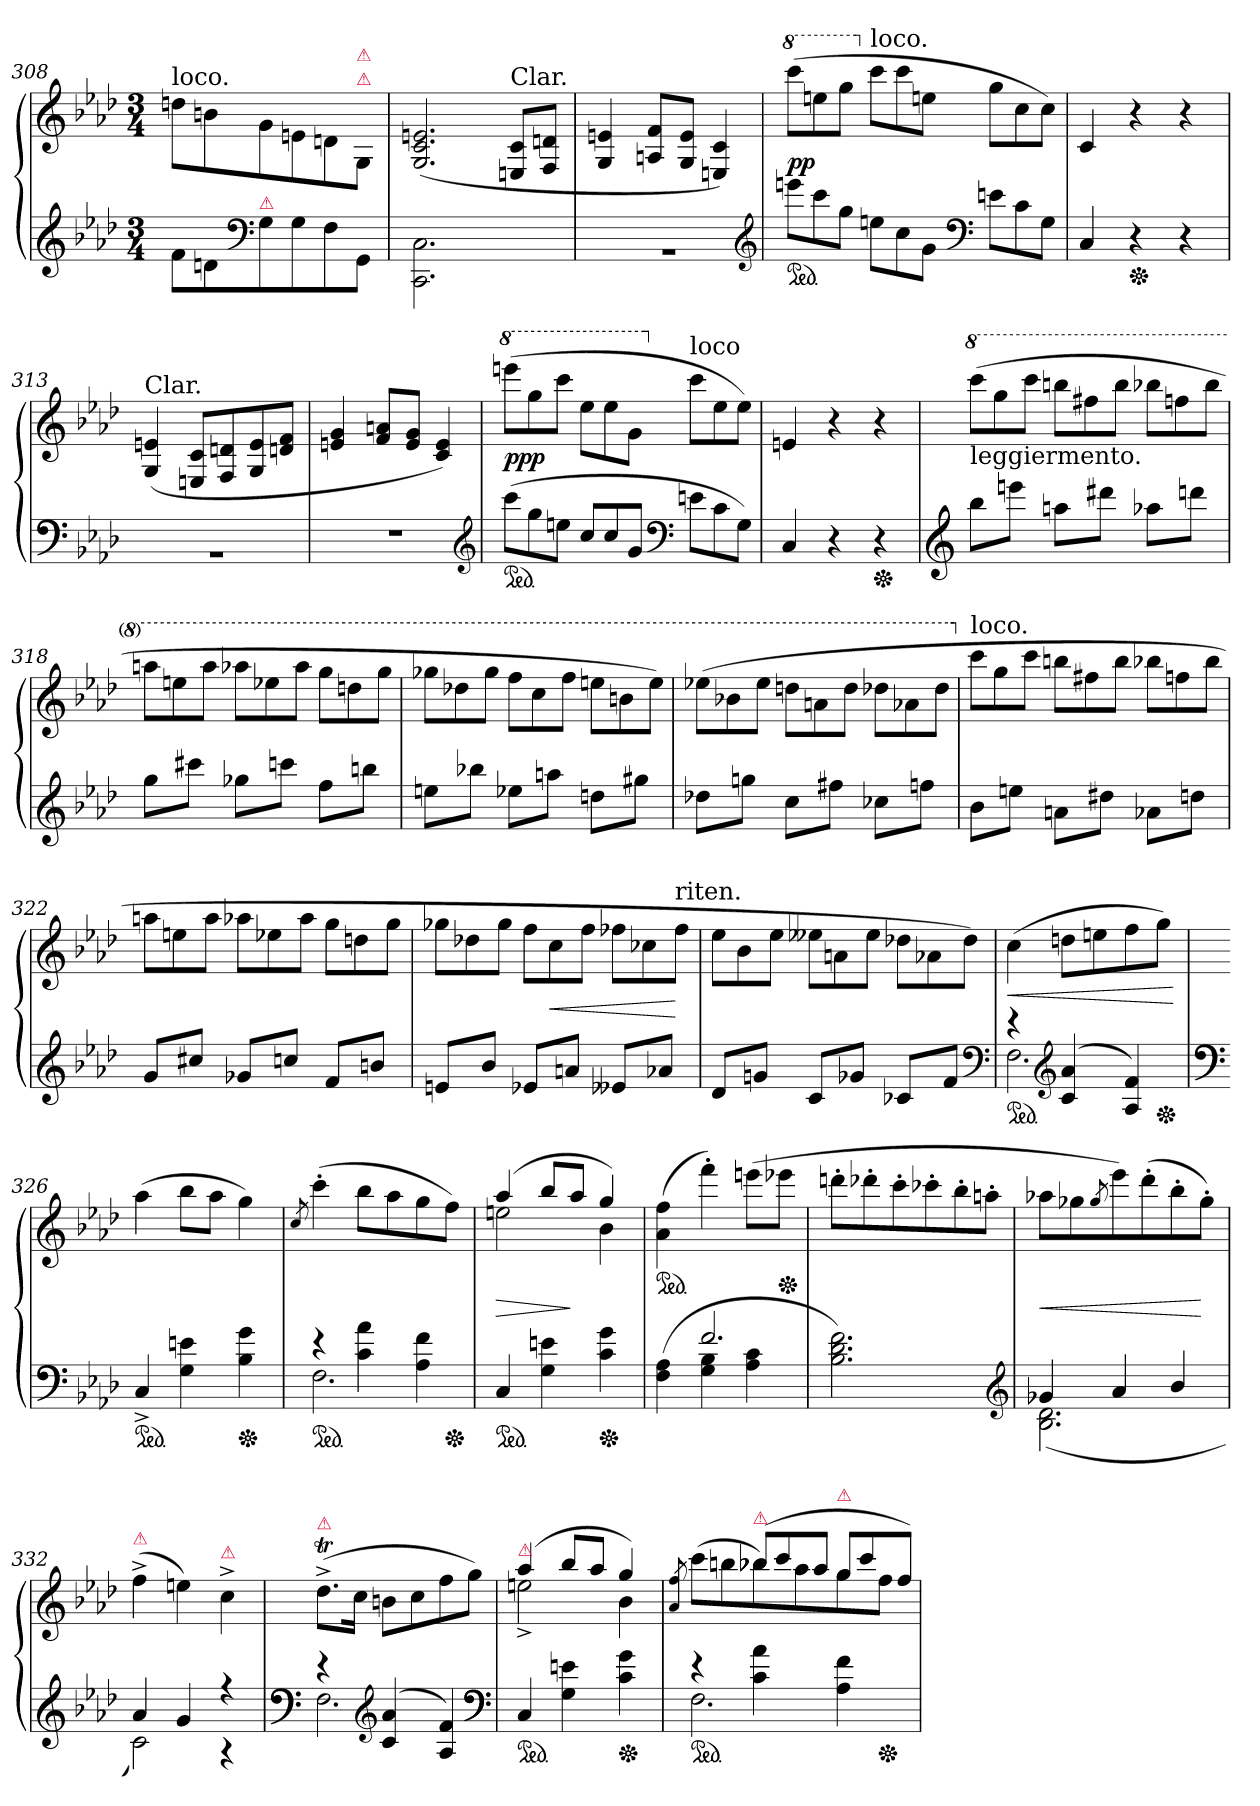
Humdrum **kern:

**kern	**kern	**dynam
*part1	*part1	*part1
*staff2	*staff1	*staff1/2
*clefG2	*clefG2	*
*k[b-e-a-d-]	*k[b-e-a-d-]	*
*M3/4	*M3/4	*
=308	=308	=308
!	!LO:TX:a:t=loco.	!
8f\L	8ddn\L	.
8dn	8bn\	.
*clefF4	*	*
!LO:TX:a:color=crimson:t=⚠	!	!
8G	8g\	.
8G	8en\	.
8F	8dn\	.
!	!LO:TX:a:color=crimson:t=⚠	!
!	!LO:TX:a:color=crimson:t=⚠	!
8GGJ	8G/J	.
=309	=309	=309
2.CC\ 2.C\	(>2.G/ 2.c/ 2.en/	.
!	!LO:TX:a:t=Clar.	!
8ryy	8En!/ 8c!/L	.
8ryy	8F!/ 8dn!/J	.
=310	=310	=310
2.rBB	4G!/ 4en!/	.
.	8An!/ 8f!/L	.
.	8G!/ 8e!/J	.
.	4En!/ 4c!/)	.
*clefG2	*	*
=311	=311	=311
*Xtuplet	*	*
*	*8va	*
*	*Xtuplet	*
*ped	*	*
12eeenL	(>12ccccL	pp
12ccc	12eeen	.
12ggJ	12gggJ	.
*	*X8va	*
!	!LO:TX:a:t=loco.	!
12eenL	12cccL	.
12cc	12ccc	.
12gJ	12eenJ	.
*clefF4	*	*
12enL	12ggL	.
12c	12cc	.
12GJ	12ccJ)	.
=312	=312	=312
4C	4c	.
*Xped	*	*
4r	4r	.
4r	4r	.
=313	=313	=313
!	!LO:TX:a:t=Clar.	!
2.rBB	(>4G!/ 4en!/	.
.	8En!/ 8c!/L	.
.	8F!/ 8dn!/	.
.	8G!/ 8e!/	.
.	8dn! 8f!J	.
=314	=314	=314
2.rF	4en! 4g!	.
.	8f! 8an!L	.
.	8e! 8g!J	.
.	4c! 4e!)	.
*clefG2	*	*
=315	=315	=315
*	*8va	*
*ped	*	*
(>12cccL	(>12eeeenL	ppp
12gg	12ggg	.
12eenJ	12ccccJ	.
12ccL	12eee-L	.
12cc	12eee-	.
12gJ	12ggJ	.
*clefF4	*	*
*	*X8va	*
!	!LO:TX:a:t=loco	!
12enL	12cccL	.
12c	12ee-	.
12GJ)	12ee-J)	.
=316	=316	=316
4C	4en	.
4r	4r	.
*Xped	*	*
4r	4r	.
=317	=317	=317
*clefG2	*	*
*	*8va	*
!	!LO:TX:b:t=leggiermento.	!
8bb-L	(>12ccccL	.
.	12ggg	.
8eeenJ	.	.
.	12ccccJ	.
8aanL	12bbbnL	.
.	12fff#X	.
8ddd#XJ	.	.
.	12bbbJ	.
8aa-XL	12bbb-XL	.
.	12fffn	.
8dddnJ	.	.
.	12bbb-J	.
=318	=318	=318
8ggL	12aaanL	.
.	12eeen	.
8ccc#XJ	.	.
.	12aaaJ	.
8gg-XL	12aaa-XL	.
.	12eee-X	.
8cccnJ	.	.
.	12aaa-J	.
8ffL	12gggL	.
.	12dddn	.
8bbnJ	.	.
.	12gggJ	.
=319	=319	=319
8eenL	12ggg-XL	.
.	12ddd-X	.
8bb-XJ	.	.
.	12ggg-J	.
8ee-XL	12fffL	.
.	12ccc	.
8aanJ	.	.
.	12fffJ	.
8ddnL	12eeenL	.
.	12bbn	.
8gg#XJ	.	.
.	12eeeJ)	.
=320	=320	=320
8dd-XL	(>12eee-XL	.
.	12bb-X	.
8ggnJ	.	.
.	12eee-J	.
8ccL	12dddnL	.
.	12aan	.
8ff#XJ	.	.
.	12dddJ	.
8cc-XL	12ddd-XL	.
.	12aa-X	.
8ffnJ	.	.
.	12ddd-J	.
=321	=321	=321
*	*X8va	*
!	!LO:TX:a:t=loco.	!
8b-L	12cccL	.
.	12gg	.
8eenJ	.	.
.	12cccJ	.
8anL	12bbnL	.
.	12ff#X	.
8dd#XJ	.	.
.	12bbJ	.
8a-XL	12bb-XL	.
.	12ffn	.
8ddnJ	.	.
.	12bb-J	.
=322	=322	=322
8gL	12aanL	.
.	12een	.
8cc#XJ	.	.
.	12aaJ	.
8g-XL	12aa-XL	.
.	12ee-X	.
8ccnJ	.	.
.	12aa-J	.
8fL	12ggL	.
.	12ddn	.
8bnJ	.	.
.	12ggJ	.
=323	=323	=323
8enL	12gg-XL	.
.	12dd-X	.
8b-J	.	.
.	12gg-J	.
8e-XL	12ffL	.
.	12cc	<
8anJ	.	.
.	12ffJ	.
8e--XL	12ff-XL	.
.	12cc-X	.
8a-XJ	.	.
!	!LO:TX:a:t=riten.	!
.	12ff-J	[
=324	=324	=324
8d-L	12ee-L	.
.	12b-	.
8gnJ	.	.
.	12ee-J	.
8cL	12ee--XL	.
.	12an	.
8g-XJ	.	.
.	12ee--J	.
8c-XL	12dd-XL	.
.	12a-X	.
8fJ	.	.
.	12dd-J)	.
*clefF4	*	*
=325	=325	=325
*^	*	*
*ped	*	*	*
4r	2.F	(>4cc	<
*clefG2	*	*	*
(<4c 4a-	.	8ddnL	.
.	.	8een	.
4A- 4f)	.	8ff	.
*Xped	*	*	*
.	.	8ggJ)	.
*v	*v	*	*
.	.	[
=326	=326	=326
*clefF4	*	*
!LO:TX:a:color=crimson:t=⚠	!	!
*ped	*	*
4C^>	(>4aa-	.
4G\ 4en\	8bb-\L	.
.	8aa-\J	.
*Xped	*	*
4B-\ 4g\	4gg\)	.
=327	=327	=327
.	8qcc/	.
*^	*	*
*ped	*	*	*
4re	2.F	(>4ccc'	.
4c\ 4a-\	.	8bb-L	.
.	.	8aa-	.
4A-\ 4f\	.	8gg	.
*Xped	*	*	*
.	.	8ffJ)	.
*v	*v	*	*
=328	=328	=328
*	*^	*
*ped	*	*	*
4C/	(4aa-	2een	>
4G 4en	8bb-L	.	.
.	8aa-J	.	]
*Xped	*	*	*
4c 4g	4gg)	4b-	.
*	*v	*v	*
=329	=329	=329
*^	*	*
*	*	*ped	*
(<4F\ 4A-\	4ryy	(4a- 4ff	.
!	!LO:N:vis=2.	!	!
4G\ 4B-\	2f/	4fff'>)	.
4A-\ 4c\	.	(>8eeenL	.
*	*	*Xped	*
.	.	8eee-XJ	.
*v	*v	*	*
=330	=330	=330
2.B- 2.d- 2.f)	8dddn'>L	.
.	8ddd-X'>	.
.	8ccc'>	.
.	8ccc-X'>	.
.	8bb-'>	.
.	8aan'>J	.
*clefG2	*	*
=331	=331	=331
*^	*	*
4g-X	(<2.B- 2.d-	8aa-XL	<
.	.	8gg-X	.
.	.	8qgg-/	.
4a-	.	8eee-)	.
.	.	(>8ddd-'>	.
4b-/	.	8bb-'>	.
.	.	8gg-'>J)	[
=332	=332	=332	=332
!	!	!LO:TX:a:color=crimson:t=⚠	!
4a-	2c)	(4ff^<	.
4g	.	4een)	.
!	!	!LO:TX:a:color=crimson:t=⚠	!
4r	4r	4cc^<	.
=333	=333	=333	=333
*clefF4	*	*	*
!	!	!LO:TX:a:color=crimson:t=⚠	!
4re	2.F	(>8.dd-T^<L	.
.	.	16ccJk	.
*clefG2	*	*	*
(<4c 4a-	.	8bnL	.
.	.	8cc	.
4A- 4f)	.	8ff	.
.	.	8ggJ)	.
*v	*v	*	*
*clefF4	*	*
=334	=334	=334
*	*^	*
!	!LO:TX:a:color=crimson:t=⚠	!	!
*ped	*	*	*
4C/	(>4aa-	2een^<	.
4G 4en	8bb-L	.	.
.	8aa-J	.	.
*Xped	*	*	*
4c 4g	4gg)	4b-	.
=335	=335	=335	=335
.	8qa-/ 8qff/	.	.
*^	*	*	*
*ped	*	*	*	*
4re	2.F	4ryy	(>8ccc\L	.
.	.	.	8bbn	.
!	!	!LO:TX:a:color=crimson:t=⚠	!	!
4c\ 4a-\	.	(>12bb-X/L	8bb-X)	.
.	.	12ccc	.	.
.	.	.	8aa-	.
.	.	12aa-J	.	.
!	!	!LO:TX:a:color=crimson:t=⚠	!	!
4A-\ 4f\	.	12ggL	8gg	.
.	.	12ccc/	.	.
*Xped	*	*	*	*
.	.	.	8ffJ	.
.	.	12ffJ)	.	.
*v	*v	*	*	*
*	*v	*v	*
=	=	=
*-	*-	*-
